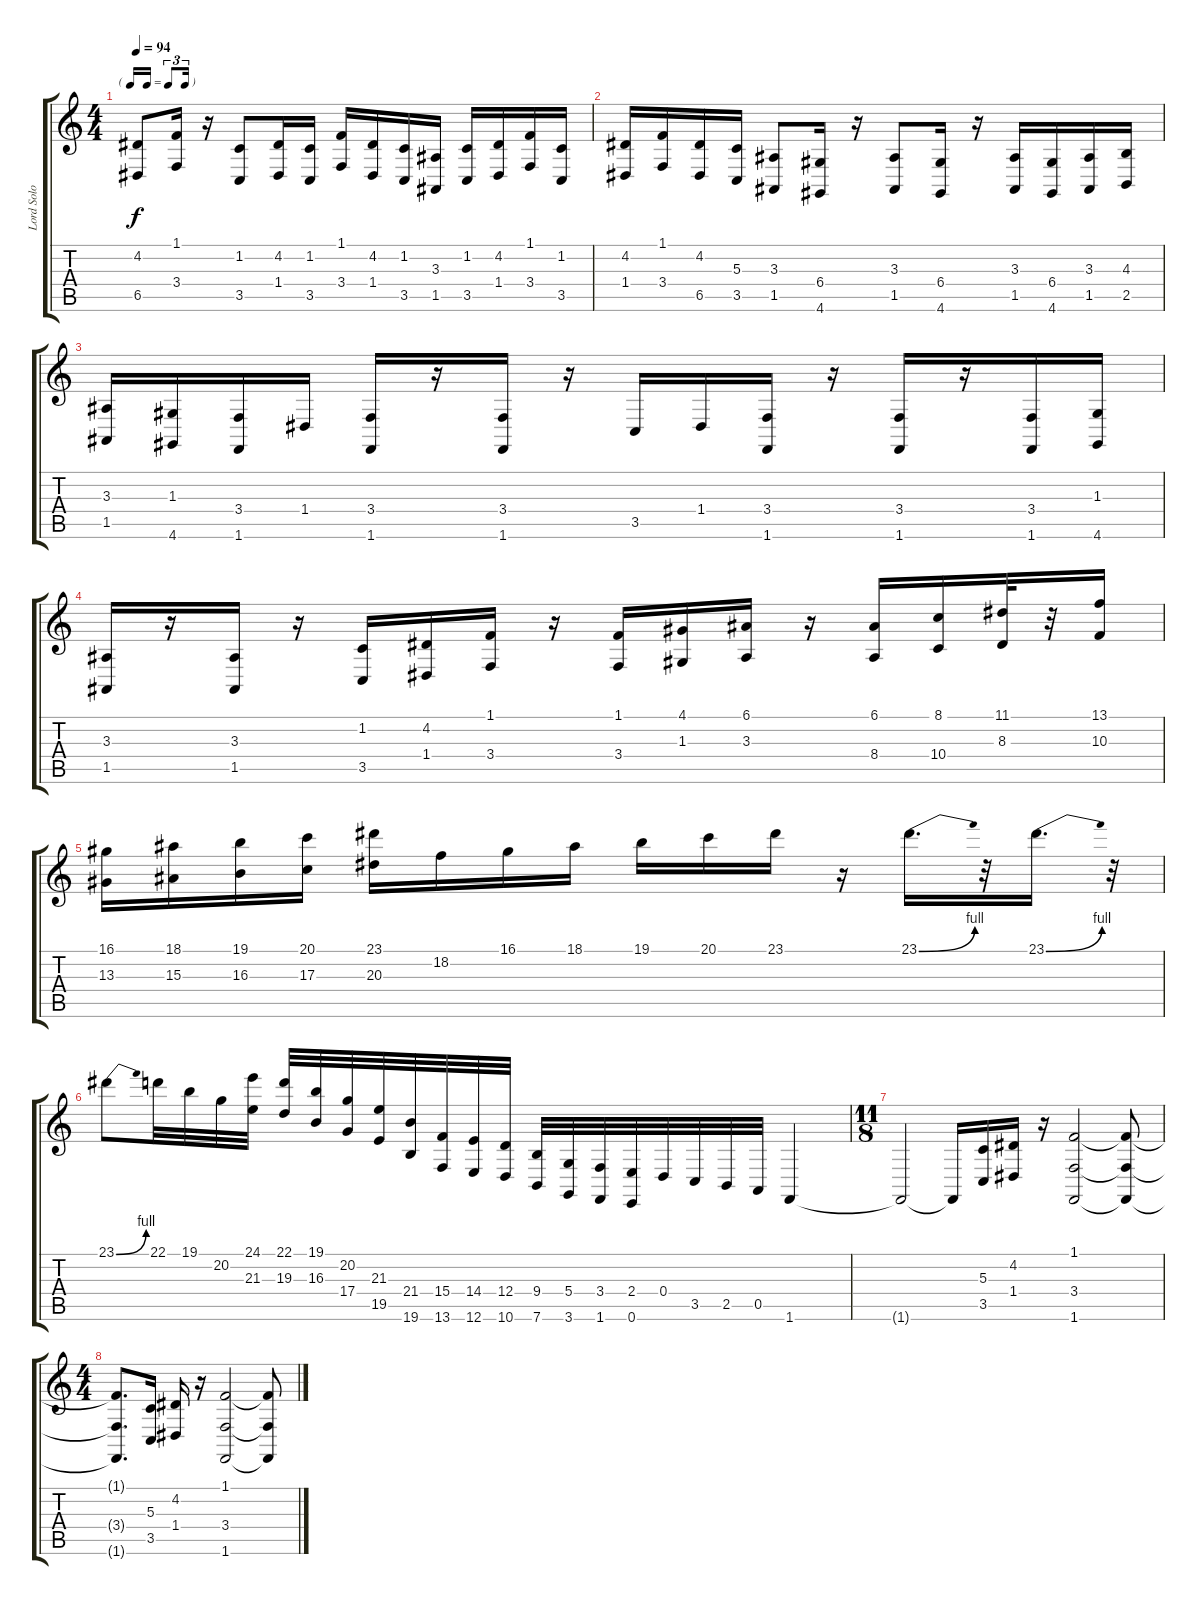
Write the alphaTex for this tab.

\track ("Lord Solo" "Lord Solo") {instrument rockorgan}
\staff {score tabs}
\tuning (E4 B3 G3 D3 A2 E2) {hide}
\ts (4 4)
\tf triplet16th
\tempo 94
\clef g2
\ks c
(4.2 6.5).8{dy f} (1.1 3.4).16 r.16 (1.2 3.5).8 (4.2 1.4).16 (1.2 3.5).16 (1.1 3.4).16 (4.2 1.4).16 (1.2 3.5).16 (3.3 1.5).16 (1.2 3.5).16 (4.2 1.4).16 (1.1 3.4).16 (1.2 3.5).16 |
(4.2 1.4).16 (1.1 3.4).16 (4.2 6.5).16 (5.3 3.5).16 (3.3 1.5).8 (6.4 4.6).16 r.16 (3.3 1.5).8 (6.4 4.6).16 r.16 (3.3 1.5).16 (6.4 4.6).16 (3.3 1.5).16 (4.3 2.5).16 |
(3.3 1.5).16 (1.3 4.6).16 (3.4 1.6).16 1.4.16 (3.4 1.6).16 r.16 (3.4 1.6).16 r.16 3.5.16 1.4.16 (3.4 1.6).16 r.16 (3.4 1.6).16 r.16 (3.4 1.6).16 (1.3 4.6).16 |
(3.3 1.5).16 r.16 (3.3 1.5).16 r.16 (1.2 3.5).16 (4.2 1.4).16 (1.1 3.4).16 r.16 (1.1 3.4).16 (4.1 1.3).16 (6.1 3.3).16 r.16 (6.1 8.4).16 (8.1 10.4).16 (11.1 8.3).32 r.32 (13.1 10.3).16 |
(16.1 13.3).16 (18.1 15.3).16 (19.1 16.3).16 (20.1 17.3).16 (23.1 20.3).16 18.2.16 16.1.16 18.1.16 19.1.16 20.1.16 23.1.16 r.16 23.1{be (bend 0 0 60 4)}.16{d} r.32 23.1{be (bend 0 0 60 4)}.16{d} r.32 |
23.1{be (bend 0 0 60 4)}.8 22.1.32 19.1.32 20.2.32 (24.1 21.3).32 (22.1 19.3).32 (19.1 16.3).32 (20.2 17.4).32 (21.3 19.5).32 (21.4 19.6).32 (15.4 13.6).32 (14.4 12.6).32 (12.4 10.6).32 (9.4 7.6).32 (5.4 3.6).32 (3.4 1.6).32 (2.4 0.6).32 0.4.32 3.5.32 2.5.32 0.5.32 1.6.4 |
\ts (11 8)
1.6{t}.2 1.6{t}.16 (5.3 3.5).16 (4.2 1.4).16 r.16 (1.1 3.4 1.6).2 (1.1{t} 3.4{t} 1.6{t}).8 |
\ts (4 4)
(1.1{t} 3.4{t} 1.6{t}).8{d} (5.3 3.5).16 (4.2 1.4).16 r.16 (1.1 3.4 1.6).2 (1.1{t} 3.4{t} 1.6{t}).8
